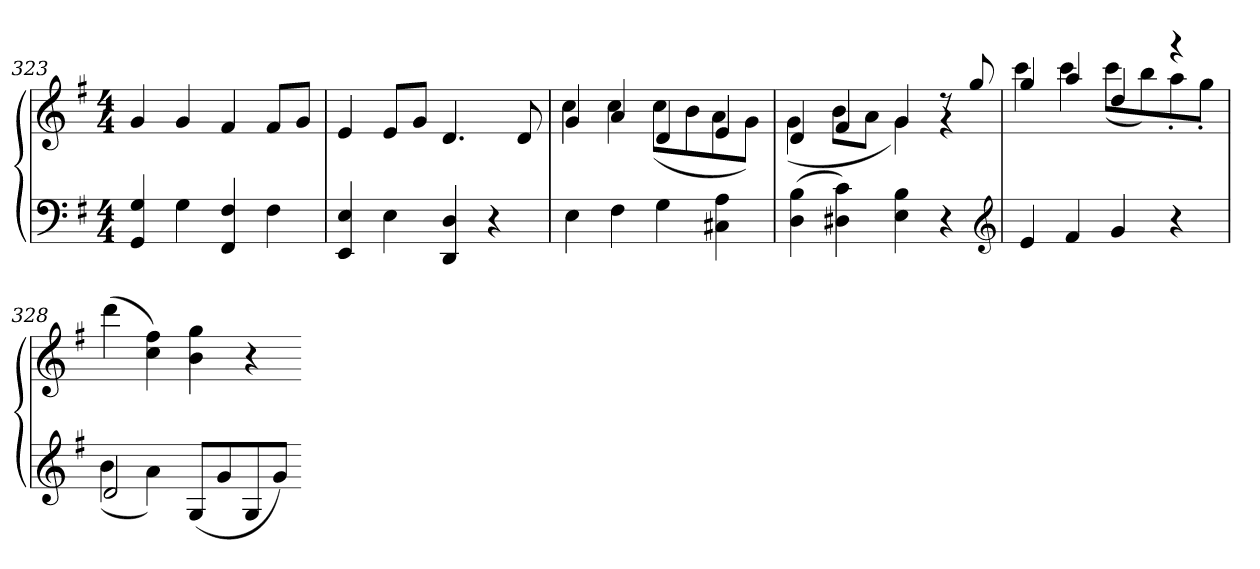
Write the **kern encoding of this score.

**kern	**kern
*part1	*part1
*staff2	*staff1
*clefF4	*clefG2
*k[f#]	*k[f#]
*G:	*G:
*M4/4	*M4/4
=323	=323
4GG 4G	4g
4G	4g
4FF# 4F#	4f#
4F#	8f#L
.	8gJ
=324	=324
4EE 4E	4e
4E	8eL
.	8gJ
4DD 4D	4.d
4r	.
.	8d
=325	=325
*	*^
4E	4g	4cc
4F#	4a	4cc
4G	4d	(8ccL
.	.	8b
4C#X 4A	4e	8a
.	.	8gJ)
=326	=326	=326
(4D 4B	4d	(4g
4D#X 4c)	4f#	8bL
.	.	8aJ
4E 4B	4g	4g)
4r	8r	4r
.	8gg	.
*clefG2	*	*
=327	=327	=327
4e	4gg	4ccc
4f#	4aa	4ccc
4g	4dd	(8cccL
.	.	8bb)
4r	4r	8aa'
.	.	8gg'J
*	*v	*v
=328	=328
*^	*
2d	(4b	(4ddd
.	4a)	4cc 4ff#)
(8GL	2ryy	4b 4gg
8g	.	.
8G	.	4r
8gJ)	.	.
*v	*v	*
=-	=-
*-	*-
